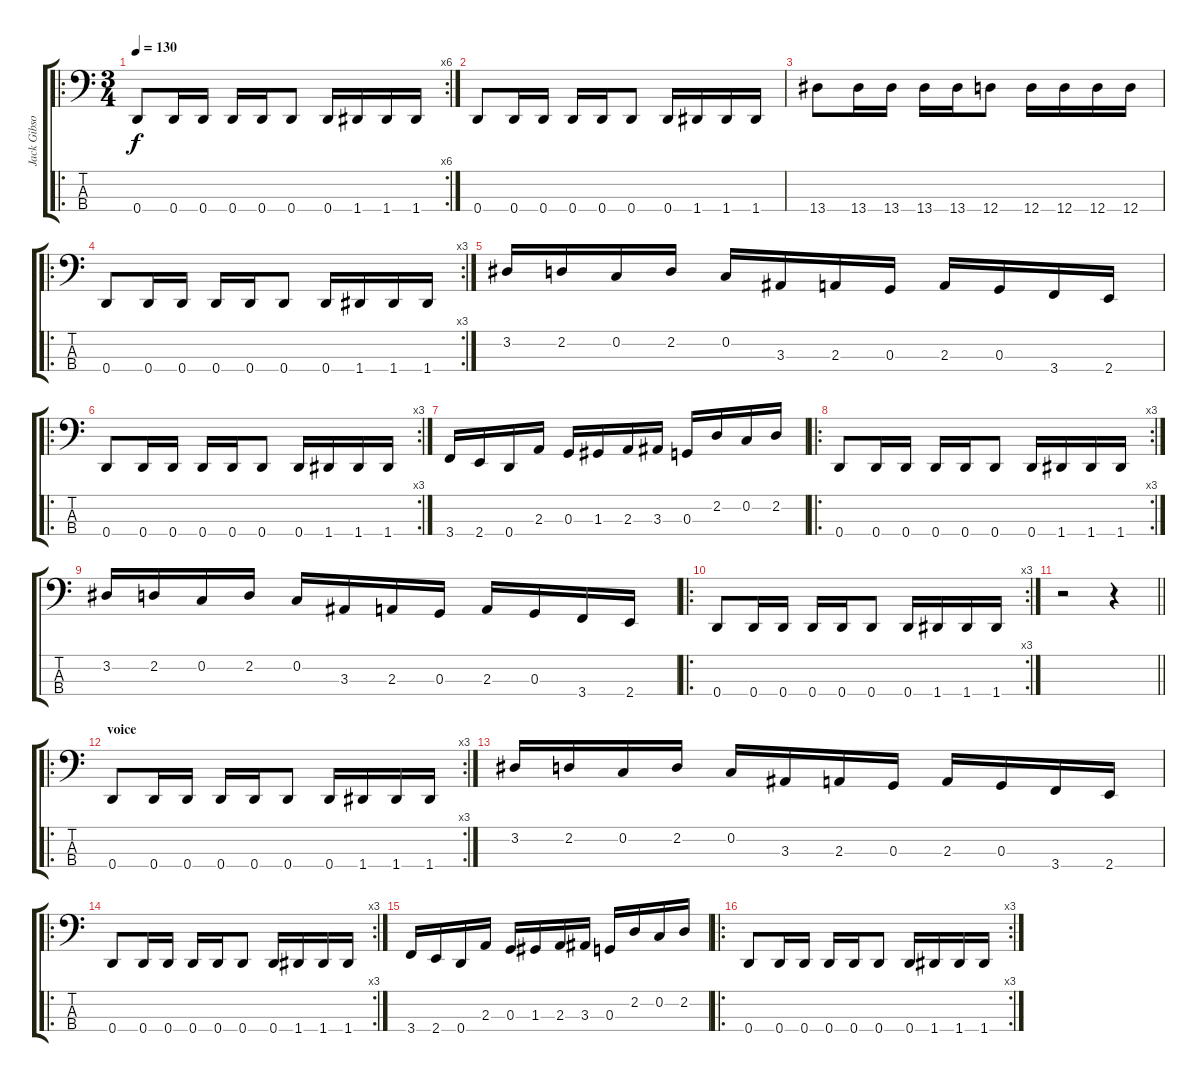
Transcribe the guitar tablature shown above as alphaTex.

\track ("Jack Gibson" "Jack Gibso") {instrument electricbasspick}
\staff {score tabs}
\tuning (F2 C2 G1 D1) {hide}
\ro
\rc 6
\ts (3 4)
\tempo 130
\clef f4
\ks c
0.4.8{dy f instrument electricbasspick} 0.4.16 0.4.16 0.4.16 0.4.16 0.4.8 0.4.16 1.4.16 1.4.16 1.4.16 |
0.4.8 0.4.16 0.4.16 0.4.16 0.4.16 0.4.8 0.4.16 1.4.16 1.4.16 1.4.16 |
13.4.8 13.4.16 13.4.16 13.4.16 13.4.16 12.4.8 12.4.16 12.4.16 12.4.16 12.4.16 |
\ro
\rc 3
0.4.8 0.4.16 0.4.16 0.4.16 0.4.16 0.4.8 0.4.16 1.4.16 1.4.16 1.4.16 |
3.2.16 2.2.16 0.2.16 2.2.16 0.2.16 3.3.16 2.3.16 0.3.16 2.3.16 0.3.16 3.4.16 2.4.16 |
\ro
\rc 3
0.4.8 0.4.16 0.4.16 0.4.16 0.4.16 0.4.8 0.4.16 1.4.16 1.4.16 1.4.16 |
3.4.16 2.4.16 0.4.16 2.3.16 0.3.16 1.3.16 2.3.16 3.3.16 0.3.16 2.2.16 0.2.16 2.2.16 |
\ro
\rc 3
0.4.8 0.4.16 0.4.16 0.4.16 0.4.16 0.4.8 0.4.16 1.4.16 1.4.16 1.4.16 |
3.2.16 2.2.16 0.2.16 2.2.16 0.2.16 3.3.16 2.3.16 0.3.16 2.3.16 0.3.16 3.4.16 2.4.16 |
\ro
\rc 3
0.4.8 0.4.16 0.4.16 0.4.16 0.4.16 0.4.8 0.4.16 1.4.16 1.4.16 1.4.16 |
\barLineRight lightlight
r.2 r.4 |
\ro
\rc 3
\section ("" "voice")
0.4.8 0.4.16 0.4.16 0.4.16 0.4.16 0.4.8 0.4.16 1.4.16 1.4.16 1.4.16 |
3.2.16 2.2.16 0.2.16 2.2.16 0.2.16 3.3.16 2.3.16 0.3.16 2.3.16 0.3.16 3.4.16 2.4.16 |
\ro
\rc 3
0.4.8 0.4.16 0.4.16 0.4.16 0.4.16 0.4.8 0.4.16 1.4.16 1.4.16 1.4.16 |
3.4.16 2.4.16 0.4.16 2.3.16 0.3.16 1.3.16 2.3.16 3.3.16 0.3.16 2.2.16 0.2.16 2.2.16 |
\ro
\rc 3
0.4.8 0.4.16 0.4.16 0.4.16 0.4.16 0.4.8 0.4.16 1.4.16 1.4.16 1.4.16
